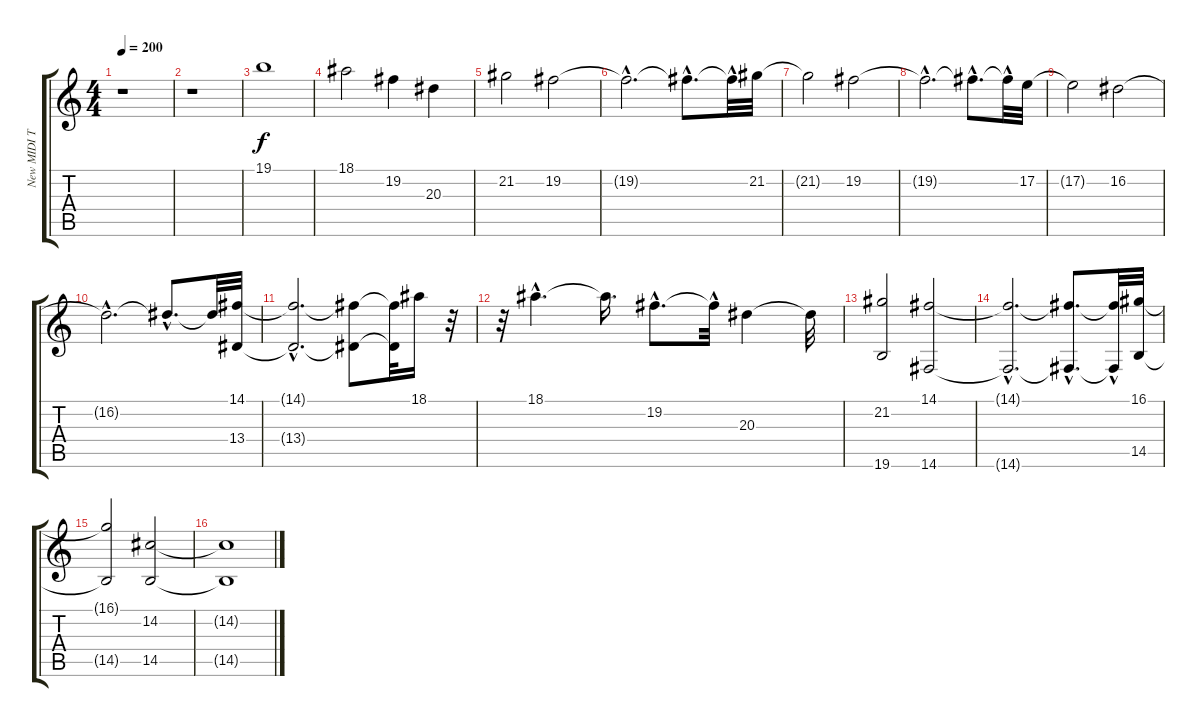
\track ("New MIDI Track" "New MIDI T") {instrument celesta}
\staff {score tabs}
\tuning (E4 B3 G3 D3 A2 E2) {hide}
\ts (4 4)
\tempo 200
\clef g2
\ks c
r.1{dy f instrument celesta} |
r.1 |
19.1.1 |
18.1.2 19.2.4 20.3.4 |
21.2.2 19.2.2 |
19.2{hac t}.2{d} 19.2{hac t}.8{d} 19.2{hac t}.32 21.2.32 |
21.2{t}.2 19.2.2 |
19.2{hac t}.2{d} 19.2{hac t}.8{d} 19.2{hac t}.32 17.2.32 |
17.2{t}.2 16.2.2 |
16.2{hac t}.2{d} 16.2{hac t}.8{d} 16.2{t}.32 (14.1 13.4).32 |
(14.1{hac t} 13.4{hac t}).2{d} (14.1{t} 13.4{t}).8 (14.1{t} 13.4{t}).32 18.1.16 r.32 |
r.32 18.1{hac}.4{d} 18.1{t}.16{d} 19.2{hac}.8{d} 19.2{hac t}.32 20.3.4 20.3{t}.32 |
(21.2 19.6).2 (14.1 14.6).2 |
(14.1{hac t} 14.6{hac t}).2{d} (14.1{hac t} 14.6{hac t}).8{d} (14.1{hac t} 14.6{t}).32 (16.1 14.5).32 |
(16.1{t} 14.5{t}).2 (14.2 14.5).2 |
(14.2{t} 14.5{t}).1
